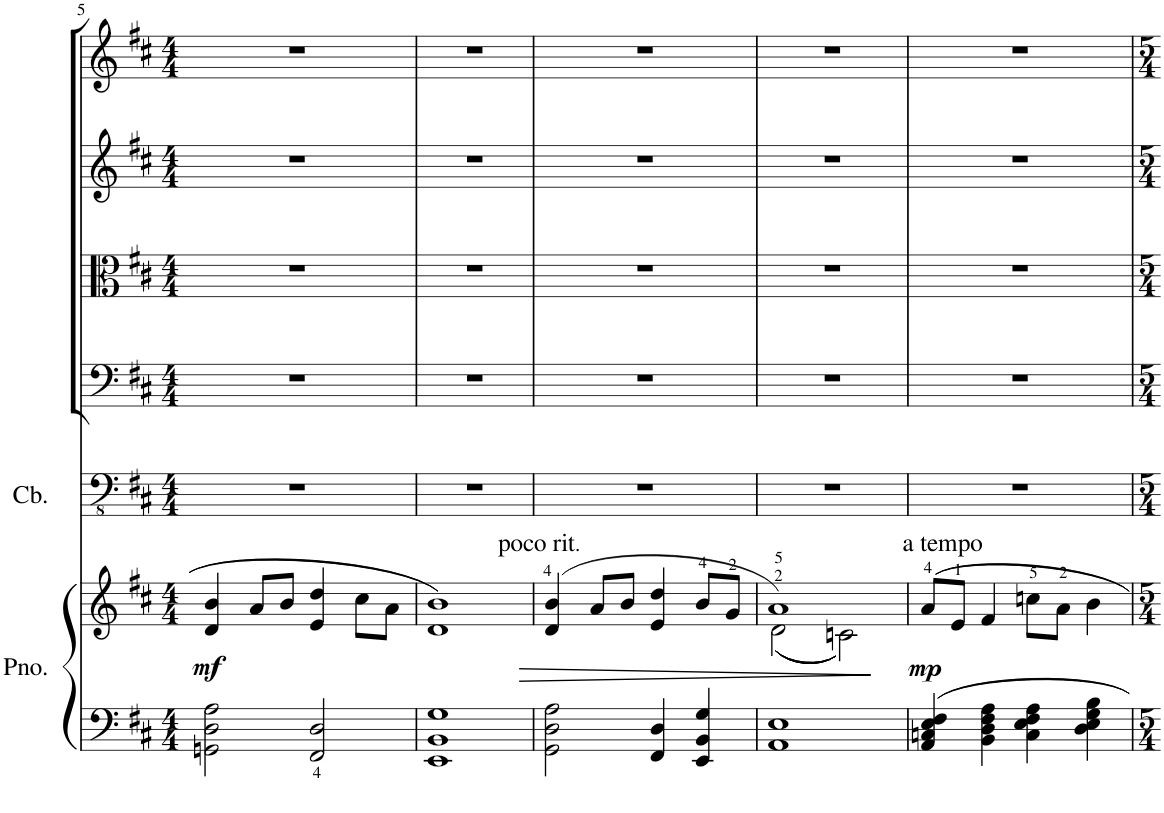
**kern	**kern	**dynam	**kern	**kern	**kern	**kern	**kern
*part6	*part6	*part6	*part5	*part4	*part3	*part2	*part1
*staff7	*staff6	*staff6/7	*staff5	*staff4	*staff3	*staff2	*staff1
*I"Piano	*	*	*I"Contrabass	*I"Violoncello	*I"Viola	*I"Violin II	*I"Violin I
*I'Pno.	*	*	*I'Cb.	*I'Vc	*I'Vla	*I'Vln	*I'Vln
!!LO:PB:g=z
*clefF4	*clefG2	*	*clefFv4	*clefF4	*clefC3	*clefG2	*clefG2
*	*	*	*ITrd7c12	*	*	*	*
*k[f#c#]	*k[f#c#]	*	*k[f#c#]	*k[f#c#]	*k[f#c#]	*k[f#c#]	*k[f#c#]
*M4/4	*M4/4	*	*M4/4	*M4/4	*M4/4	*M4/4	*M4/4
=5	=5	=5	=5	=5	=5	=5	=5
!	!	!LO:DY:b	!	!	!	!	!
2GGn\ 2D\ 2A\	4d/ 4b/	mf	1r	1r	1r	1r	1r
.	8a/L	.	.	.	.	.	.
.	8b/J	.	.	.	.	.	.
2FF#/ 2D/	4e/ 4dd/	.	.	.	.	.	.
.	8cc#\L	.	.	.	.	.	.
.	8a\J	.	.	.	.	.	.
=6	=6	=6	=6	=6	=6	=6	=6
1EE 1BB 1G	1d 1b	.	1r	1r	1r	1r	1r
=7	=7	=7	=7	=7	=7	=7	=7
!	!LO:TX:a:t=poco rit	!	!	!	!	!	!
!	!LO:TX:a:t=.	!	!	!	!	!	!
!	!	!LO:HP:b	!	!	!	!	!
2GG\ 2D\ 2A\	(>4d/ 4b/	>	1r	1r	1r	1r	1r
.	8a/L	.	.	.	.	.	.
.	8b/J	.	.	.	.	.	.
4FF#/ 4D/	4e/ 4dd/	.	.	.	.	.	.
4EE/ 4BB/ 4G/	8b/L	.	.	.	.	.	.
.	8g/J	.	.	.	.	.	.
=8	=8	=8	=8	=8	=8	=8	=8
*	*^	*	*	*	*	*	*
1AA;< 1E;<	1a)	((((2d\	.	1r	1r	1r	1r	1r
.	.	2cn;\))))	.	.	.	.	.	.
*	*v	*v	*	*	*	*	*	*
.	.	]	.	.	.	.	.
=9	=9	=9	=9	=9	=9	=9	=9
!	!LO:TX:a:t=a tempo	!	!	!	!	!	!
!	!	!LO:DY:a=2	!	!	!	!	!
4AA/ 4Cn/ 4E/ 4F#/	8a/L	mp	1r	1r	1r	1r	1r
.	8e/J	.	.	.	.	.	.
4BB\ 4D\ 4F#\ 4A\	4f#/	.	.	.	.	.	.
4C\ 4E\ 4F#\ 4A\	8ccn\L	.	.	.	.	.	.
.	8a\J	.	.	.	.	.	.
4D\ 4E\ 4G\ 4B\	4b\	.	.	.	.	.	.
=	=	=	=	=	=	=	=
*-	*-	*-	*-	*-	*-	*-	*-
